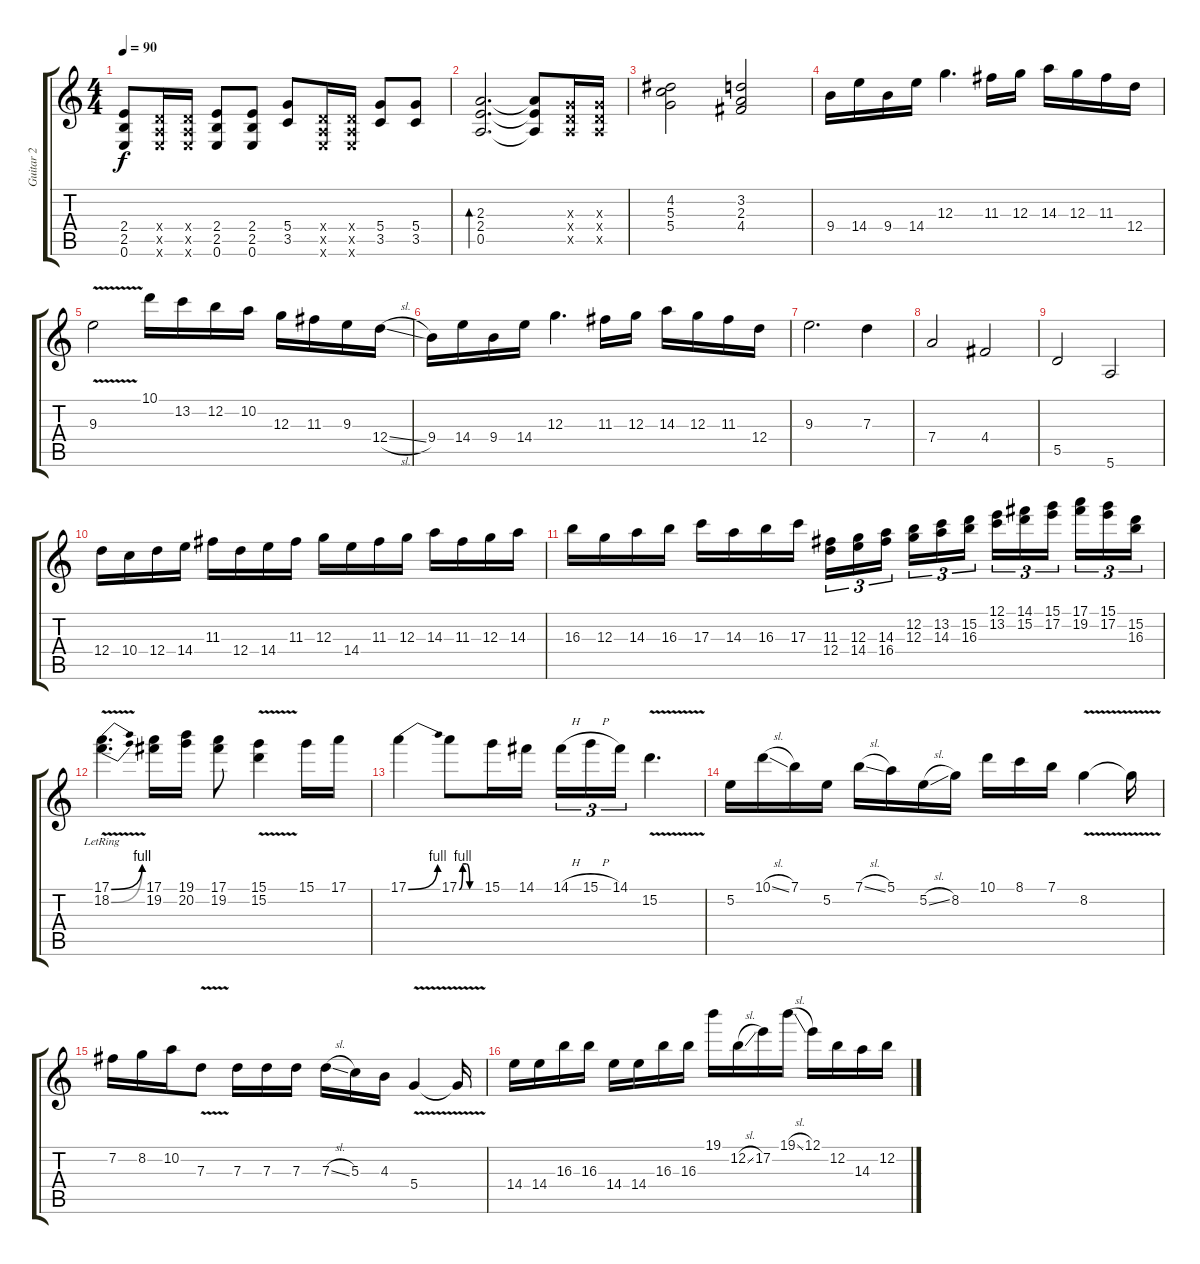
\track ("Guitar 2" "Guitar 2") {instrument distortionguitar}
\staff {score tabs}
\tuning (E4 B3 G3 D3 A2 E2) {hide}
\ts (4 4)
\tempo 90
\clef g2
\ks c
(2.4 2.5 0.6).8{dy f} (0.4{x} 0.5{x} 0.6{x}).16 (0.4{x} 0.5{x} 0.6{x}).16 (2.4 2.5 0.6).8 (2.4 2.5 0.6).8 (5.4 3.5).8 (0.4{x} 0.5{x} 0.6{x}).16 (0.4{x} 0.5{x} 0.6{x}).16 (5.4 3.5).8 (5.4 3.5).8 |
(2.3 2.4 0.5).2{d bd 120} (2.3{t} 2.4{t} 0.5{t}).8 (0.3{x} 0.4{x} 0.5{x}).16 (0.3{x} 0.4{x} 0.5{x}).16 |
(4.2 5.3 5.4).2 (3.2 2.3 4.4).2 |
9.4.16{volume 16 instrument distortionguitar} 14.4.16 9.4.16 14.4.16 12.3.4{d} 11.3.16 12.3.16 14.3.16 12.3.16 11.3.16 12.4.16 |
9.3{v}.2 10.1.16 13.2.16 12.2.16 10.2.16 12.3.16 11.3.16 9.3.16 12.4{sl}.16 |
9.4.16 14.4.16 9.4.16 14.4.16 12.3.4{d} 11.3.16 12.3.16 14.3.16 12.3.16 11.3.16 12.4.16 |
9.3.2{d} 7.3.4 |
7.4.2 4.4.2 |
5.5.2 5.6.2 |
12.4.16{instrument overdrivenguitar} 10.4.16 12.4.16 14.4.16 11.3.16 12.4.16 14.4.16 11.3.16 12.3.16 14.4.16 11.3.16 12.3.16 14.3.16 11.3.16 12.3.16 14.3.16 |
16.3.16 12.3.16 14.3.16 16.3.16 17.3.16 14.3.16 16.3.16 17.3.16 (11.3 12.4).16{tu (3 2)} (12.3 14.4).16{tu (3 2)} (14.3 16.4).16{tu (3 2) beam splitsecondary} (12.2 12.3).16{tu (3 2)} (13.2 14.3).16{tu (3 2)} (15.2 16.3).16{tu (3 2)} (12.1 13.2).16{tu (3 2)} (14.1 15.2).16{tu (3 2)} (15.1 17.2).16{tu (3 2) beam splitsecondary} (17.1 19.2).16{tu (3 2)} (15.1 17.2).16{tu (3 2)} (15.2 16.3).16{tu (3 2)} |
(17.1{be (bend 0 0 60 4) v} 18.2{be (bend 0 0 60 4) lr}).4{d} (17.1 19.2).16 (19.1 20.2).16 (17.1 19.2).8 (15.1{v} 15.2{v}).4 15.1.16 17.1.16 |
17.1{be (bend 0 0 60 4)}.4 17.1{be (custom 0 0 10 4 20 4 30 0 60 0)}.8 15.1.16 14.1.16 14.1{h}.16{tu (3 2)} 15.1{h}.16{tu (3 2)} 14.1.16{tu (3 2)} 15.2{v}.4{d} |
5.2.16 10.1{sl}.16 7.1.16 5.2.16 7.1{sl}.16 5.1.16 5.2{sl}.16 8.2.16 10.1.16 8.1.16 7.1.16 8.2{v}.4 8.2{v t}.16 |
7.2.16 8.2.16 10.2.16 7.3{v}.8 7.3.16 7.3.16 7.3.16 7.3{sl}.16 5.3.16 4.3.16 5.4{v}.4 5.4{t}.16 |
14.4.16 14.4.16 16.3.16 16.3.16 14.4.16 14.4.16 16.3.16 16.3.16 19.1.16 12.2{sl}.16 17.2.16 19.1{sl}.16 12.1.16 12.2.16 14.3.16 12.2.16
